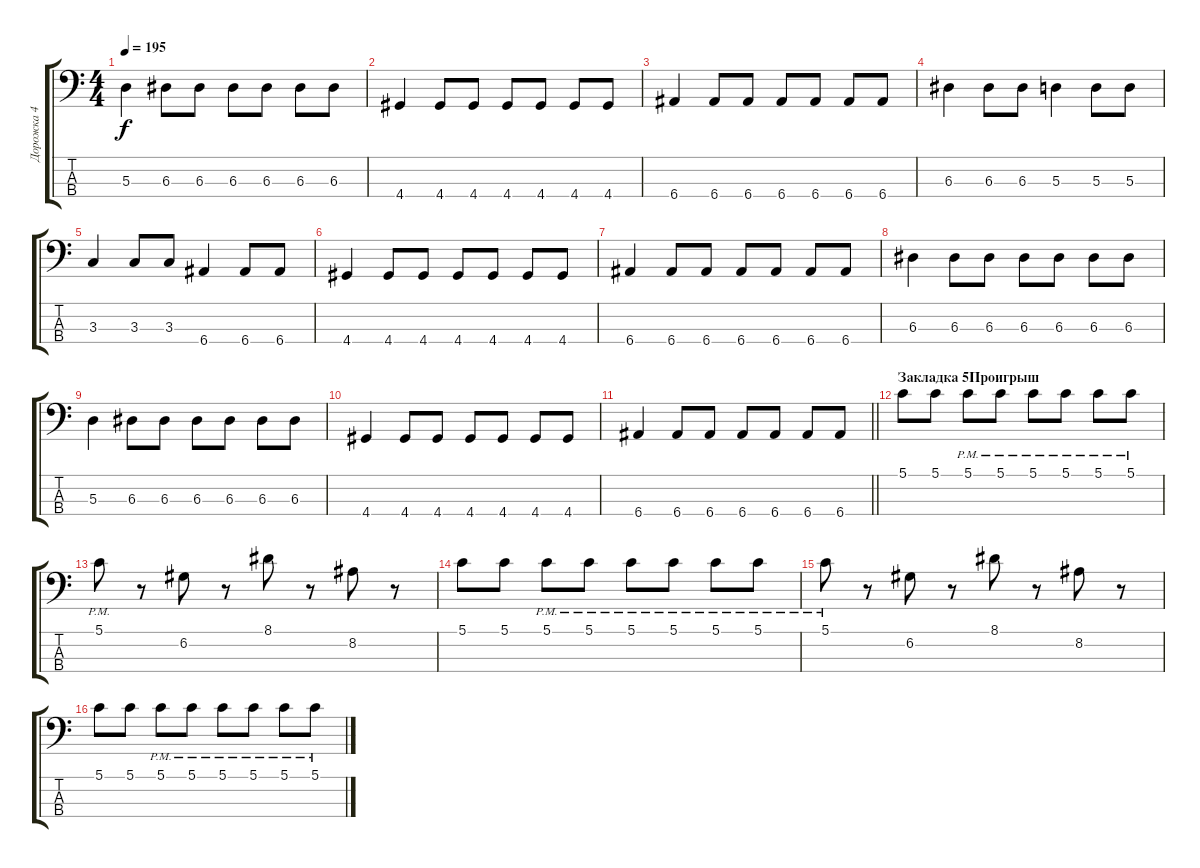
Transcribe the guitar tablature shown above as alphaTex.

\track ("Дорожка 4" "Дорожка 4") {instrument electricbasspick}
\staff {score tabs}
\tuning (G2 D2 A1 E1) {hide}
\ts (4 4)
\tempo 195
\clef f4
\ks c
5.3.4{dy f} 6.3.8 6.3.8 6.3.8 6.3.8 6.3.8 6.3.8 |
4.4.4 4.4.8 4.4.8 4.4.8 4.4.8 4.4.8 4.4.8 |
6.4.4 6.4.8 6.4.8 6.4.8 6.4.8 6.4.8 6.4.8 |
6.3.4 6.3.8 6.3.8 5.3.4 5.3.8 5.3.8 |
3.3.4 3.3.8 3.3.8 6.4.4 6.4.8 6.4.8 |
4.4.4 4.4.8 4.4.8 4.4.8 4.4.8 4.4.8 4.4.8 |
6.4.4 6.4.8 6.4.8 6.4.8 6.4.8 6.4.8 6.4.8 |
6.3.4 6.3.8 6.3.8 6.3.8 6.3.8 6.3.8 6.3.8 |
5.3.4 6.3.8 6.3.8 6.3.8 6.3.8 6.3.8 6.3.8 |
4.4.4 4.4.8 4.4.8 4.4.8 4.4.8 4.4.8 4.4.8 |
\barLineRight lightlight
6.4.4 6.4.8 6.4.8 6.4.8 6.4.8 6.4.8 6.4.8 |
\section ("" "Закладка 5Проигрыш")
5.1.8 5.1.8 5.1{pm}.8 5.1{pm}.8 5.1{pm}.8 5.1{pm}.8 5.1{pm}.8 5.1{pm}.8 |
5.1{pm}.8 r.8 6.2.8 r.8 8.1.8 r.8 8.2.8 r.8 |
5.1.8 5.1.8 5.1{pm}.8 5.1{pm}.8 5.1{pm}.8 5.1{pm}.8 5.1{pm}.8 5.1{pm}.8 |
5.1{pm}.8 r.8 6.2.8 r.8 8.1.8 r.8 8.2.8 r.8 |
5.1.8 5.1.8 5.1{pm}.8 5.1{pm}.8 5.1{pm}.8 5.1{pm}.8 5.1{pm}.8 5.1{pm}.8
